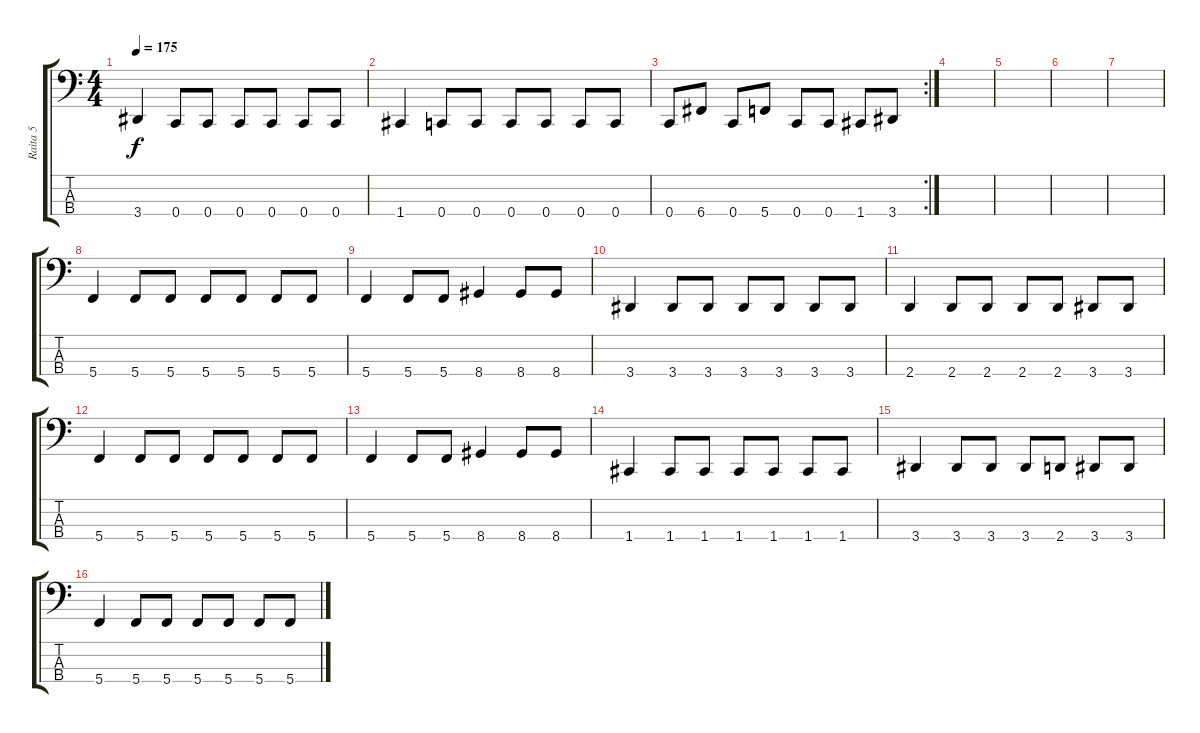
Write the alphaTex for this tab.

\track ("Raita 5" "Raita 5") {instrument electricbasspick}
\staff {score tabs}
\tuning (G2 C2 G1 C1) {hide}
\ts (4 4)
\tempo 175
\clef f4
\ks c
3.4.4{dy f} 0.4.8 0.4.8 0.4.8 0.4.8 0.4.8 0.4.8 |
1.4.4 0.4.8 0.4.8 0.4.8 0.4.8 0.4.8 0.4.8 |
\rc 2
0.4.8 6.4.8 0.4.8 5.4.8 0.4.8 0.4.8 1.4.8 3.4.8 |
|
|
|
|
5.4.4 5.4.8 5.4.8 5.4.8 5.4.8 5.4.8 5.4.8 |
5.4.4 5.4.8 5.4.8 8.4.4 8.4.8 8.4.8 |
3.4.4 3.4.8 3.4.8 3.4.8 3.4.8 3.4.8 3.4.8 |
2.4.4 2.4.8 2.4.8 2.4.8 2.4.8 3.4.8 3.4.8 |
5.4.4 5.4.8 5.4.8 5.4.8 5.4.8 5.4.8 5.4.8 |
5.4.4 5.4.8 5.4.8 8.4.4 8.4.8 8.4.8 |
1.4.4 1.4.8 1.4.8 1.4.8 1.4.8 1.4.8 1.4.8 |
3.4.4 3.4.8 3.4.8 3.4.8 2.4.8 3.4.8 3.4.8 |
5.4.4 5.4.8 5.4.8 5.4.8 5.4.8 5.4.8 5.4.8
